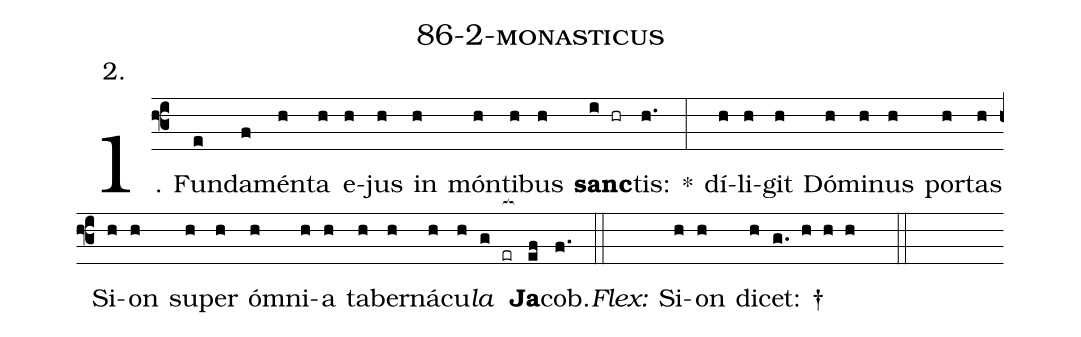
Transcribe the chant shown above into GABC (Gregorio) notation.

name: 86-2-monasticus;
annotation: 2.;
%%
(f3)1. Fun(e)da(f)mén(h)ta(h) e(h)jus(h) in(h) món(h)ti(h)bus(h) <b>sanc</b>(i hr)tis:(h.) *(:) dí(h)li(h)git(h) Dó(h)mi(h)nus(h) por(h)tas(h) Si(h)on(h) su(h)per(h) óm(h)ni(h)a(h) ta(h)ber(h)ná(h)cu(h)<i>la</i>(g er[ocb:1{]) <b>Ja</b>(ef[ocb:0}])cob.(f.) (::)
<i>Flex:</i>()  Si(h)on(h) di(h)cet: †(g. h h h  ::)
